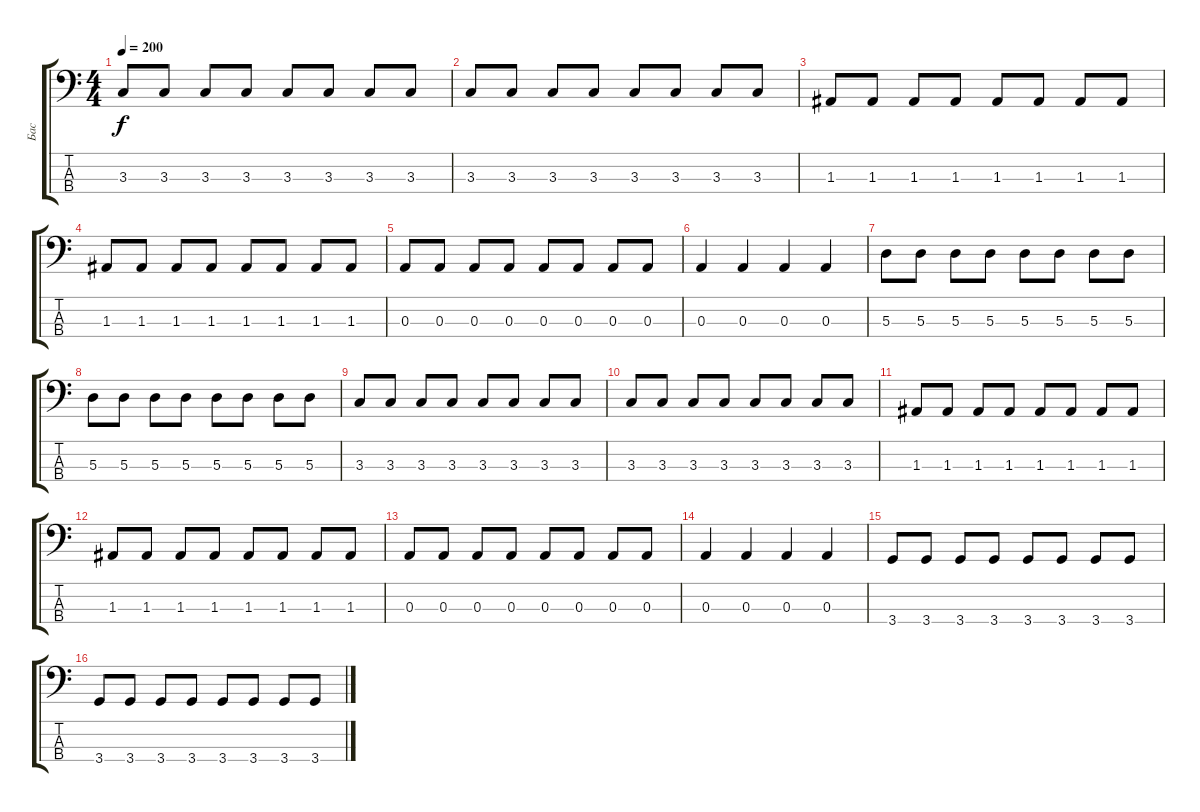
\track ("Бас" "Бас") {instrument electricbassfinger}
\staff {score tabs}
\tuning (G2 D2 A1 E1) {hide}
\ts (4 4)
\tempo 200
\clef f4
\ks c
3.3.8{dy f} 3.3.8 3.3.8 3.3.8 3.3.8 3.3.8 3.3.8 3.3.8 |
3.3.8 3.3.8 3.3.8 3.3.8 3.3.8 3.3.8 3.3.8 3.3.8 |
1.3.8 1.3.8 1.3.8 1.3.8 1.3.8 1.3.8 1.3.8 1.3.8 |
1.3.8 1.3.8 1.3.8 1.3.8 1.3.8 1.3.8 1.3.8 1.3.8 |
0.3.8 0.3.8 0.3.8 0.3.8 0.3.8 0.3.8 0.3.8 0.3.8 |
0.3.4 0.3.4 0.3.4 0.3.4 |
5.3.8 5.3.8 5.3.8 5.3.8 5.3.8 5.3.8 5.3.8 5.3.8 |
5.3.8 5.3.8 5.3.8 5.3.8 5.3.8 5.3.8 5.3.8 5.3.8 |
3.3.8 3.3.8 3.3.8 3.3.8 3.3.8 3.3.8 3.3.8 3.3.8 |
3.3.8 3.3.8 3.3.8 3.3.8 3.3.8 3.3.8 3.3.8 3.3.8 |
1.3.8 1.3.8 1.3.8 1.3.8 1.3.8 1.3.8 1.3.8 1.3.8 |
1.3.8 1.3.8 1.3.8 1.3.8 1.3.8 1.3.8 1.3.8 1.3.8 |
0.3.8 0.3.8 0.3.8 0.3.8 0.3.8 0.3.8 0.3.8 0.3.8 |
0.3.4 0.3.4 0.3.4 0.3.4 |
3.4.8 3.4.8 3.4.8 3.4.8 3.4.8 3.4.8 3.4.8 3.4.8 |
3.4.8 3.4.8 3.4.8 3.4.8 3.4.8 3.4.8 3.4.8 3.4.8
